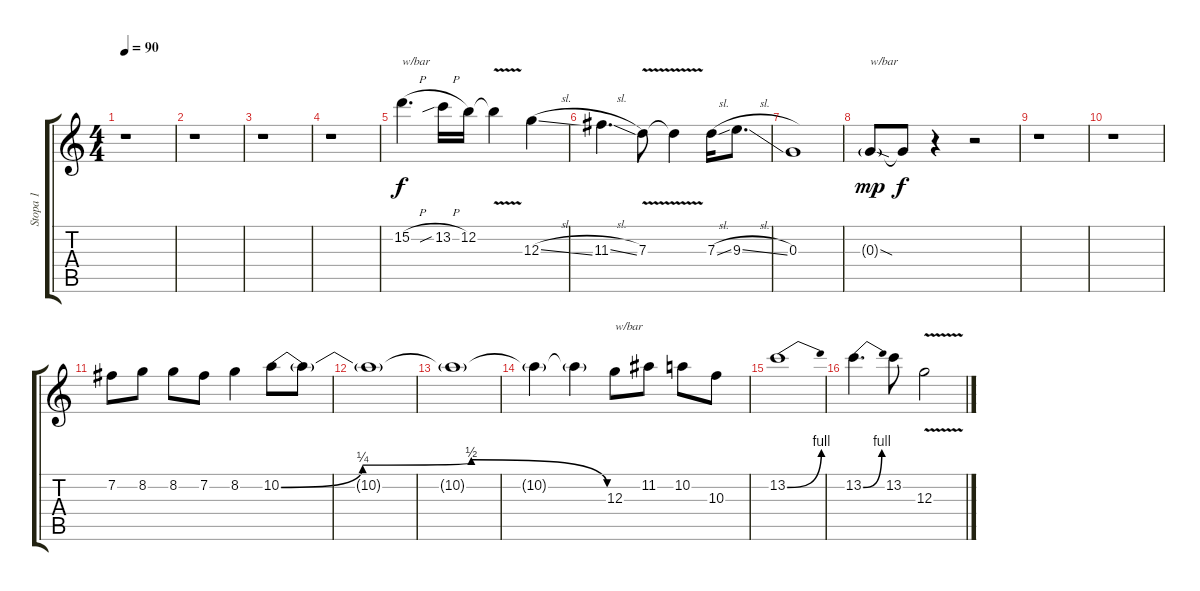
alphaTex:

\track ("Stopa 1" "Stopa 1") {instrument distortionguitar}
\staff {score tabs}
\tuning (E4 B3 G3 D3 A2 E2) {hide}
\ts (4 4)
\tempo 90
\clef g2
\ks c
r.1{dy f} |
r.1 |
r.1 |
r.1 |
15.2{h}.4{d txt "w/bar"} 13.2{sib h}.16 12.2.16 12.2{v t}.4 12.3{sl}.4 |
11.3{sl}.4{d} 7.3{v}.8 7.3{t}.4 7.3{sl}.16 9.3{sl}.8{d} |
0.3.1 |
0.3{sod g}.8{txt "w/bar" dy mp} 0.3{t}.8{dy f} r.4 r.2 |
r.1 |
r.1 |
7.2.8 8.2.8 8.2.8 7.2.8 8.2.4 10.2{be (custom 0 0 15 1 35 2 60 0)}.8{volume 16 instrument distortionguitar} 10.2{t}.8 |
10.2{t}.1 |
10.2{t}.1 |
10.2{t}.4 10.2{t}.4 12.3.8{txt "w/bar" volume 10 instrument distortionguitar} 11.2.8 10.2.8 10.3.8 |
13.2{be (bend 0 0 60 4)}.1 |
13.2{be (bend 0 0 60 4)}.4{d} 13.2.8 12.3{v}.2
